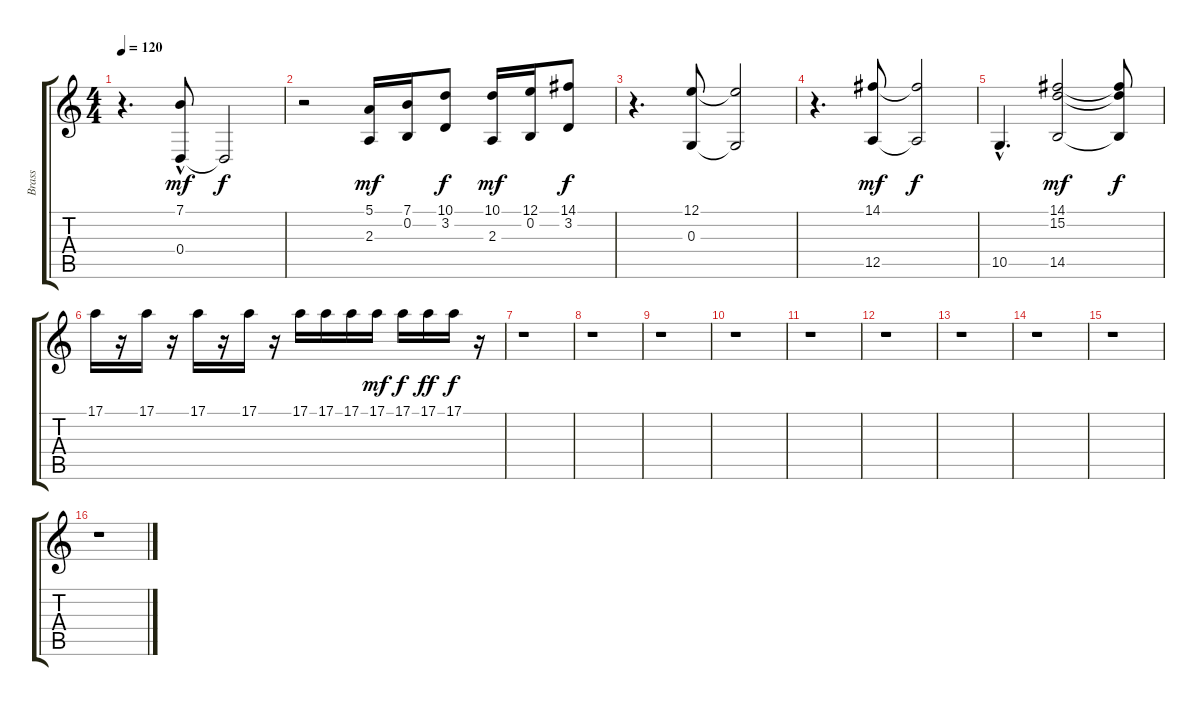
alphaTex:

\track ("Brass" "Brass") {instrument brasssection}
\staff {score tabs}
\tuning (E4 B3 G3 D3 A2 E2) {hide}
\ts (4 4)
\tempo 120
\clef g2
\ks c
r.4{d dy f} (7.1{hac} 0.4).8{dy mf} 0.4{t}.2{dy f} |
r.2 (5.1 2.3).16{dy mf} (7.1 0.2).16 (10.1 3.2).8{dy f} (10.1 2.3).16{dy mf} (12.1 0.2).16 (14.1 3.2).8{dy f} |
r.4{d} (12.1 0.3).8 (12.1{t} 0.3{t}).2 |
r.4{d} (14.1 12.5).8{dy mf} (14.1{t} 12.5{t}).2{dy f} |
10.5{hac}.4{d} (14.1 15.2 14.5).2{dy mf} (14.1{t} 15.2{t} 14.5{t}).8{dy f} |
17.1.16 r.16 17.1.16 r.16 17.1.16 r.16 17.1.16 r.16 17.1.16 17.1.16 17.1.16 17.1.16{dy mf} 17.1.16{dy f} 17.1.16{dy ff} 17.1.16{dy f} r.16 |
r.1 |
r.1 |
r.1 |
r.1 |
r.1 |
r.1 |
r.1 |
r.1 |
r.1 |
r.1
